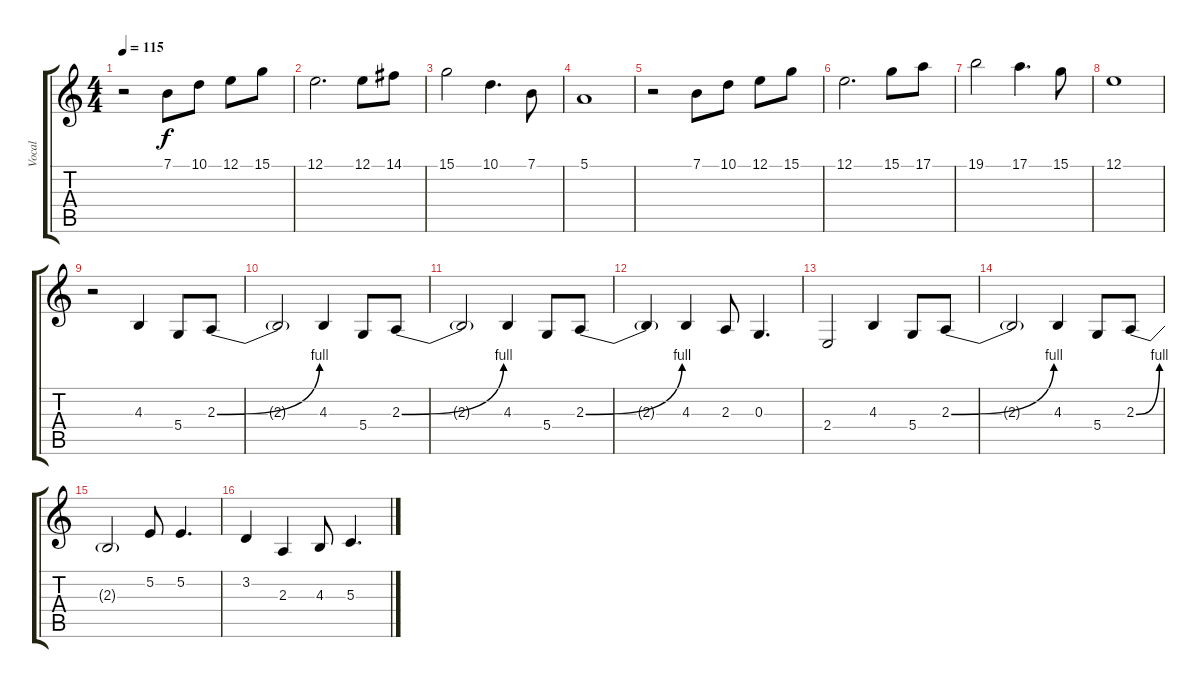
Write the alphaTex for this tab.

\track ("Vocal" "Vocal") {instrument whistle}
\staff {score tabs}
\tuning (E4 B3 G3 D3 A2 E2) {hide}
\ts (4 4)
\tempo 115
\clef g2
\ks c
r.2{dy f instrument whistle} 7.1.8 10.1.8 12.1.8 15.1.8 |
12.1.2{d} 12.1.8 14.1.8 |
15.1.2 10.1.4{d} 7.1.8 |
5.1.1 |
r.2 7.1.8 10.1.8 12.1.8 15.1.8 |
12.1.2{d} 15.1.8 17.1.8 |
19.1.2 17.1.4{d} 15.1.8 |
12.1.1 |
r.2{instrument lead1square} 4.3.4 5.4.8 2.3{be (bend 0 0 60 4)}.8 |
2.3{t}.2 4.3.4 5.4.8 2.3{be (bend 0 0 60 4)}.8 |
2.3{t}.2 4.3.4 5.4.8 2.3{be (bend 0 0 60 4)}.8 |
2.3{t}.4 4.3.4 2.3.8 0.3.4{d} |
2.4.2 4.3.4 5.4.8 2.3{be (bend 0 0 60 4)}.8 |
2.3{t}.2 4.3.4 5.4.8 2.3{be (bend 0 0 60 4)}.8 |
2.3{t}.2 5.2.8 5.2.4{d} |
3.2.4 2.3.4 4.3.8 5.3.4{d}
